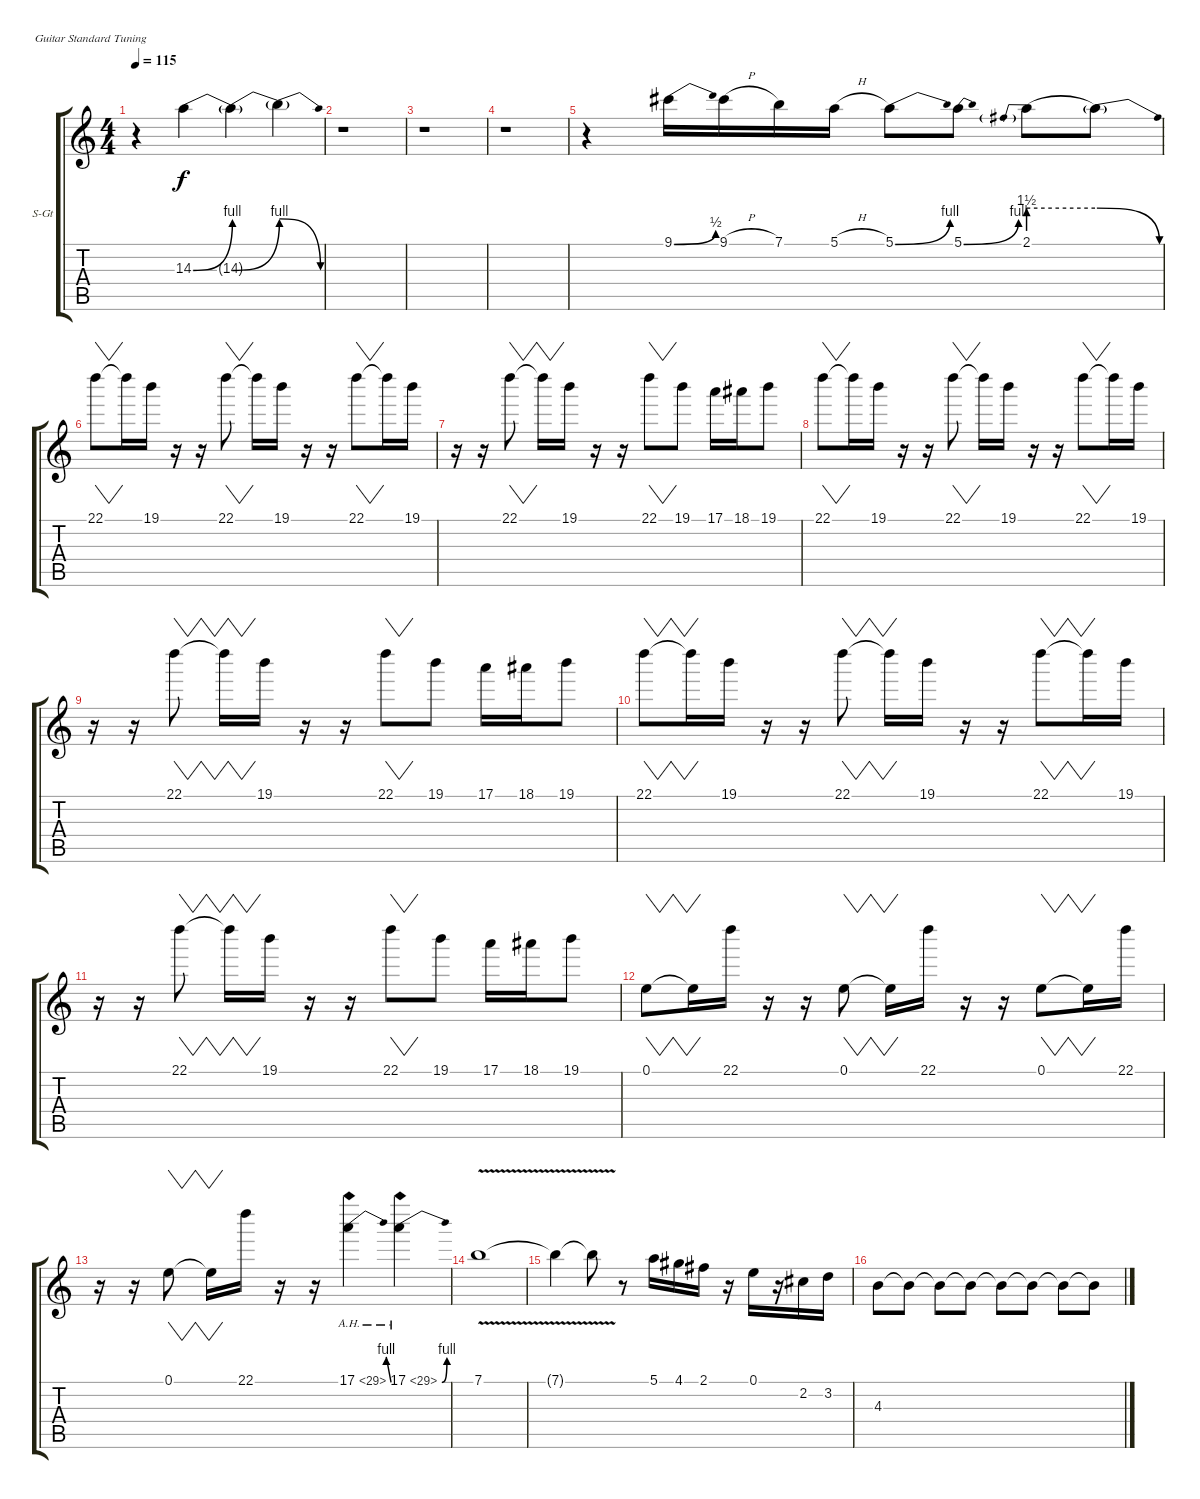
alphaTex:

\bracketExtendMode groupsimilarinstruments
\firstSystemTrackNameOrientation horizontal
\otherSystemsTrackNameOrientation horizontal
\track ("Герыч" "S-Gt") {instrument brasssection}
\staff {score tabs}
\tuning (E4 B3 G3 D3 A2 E2)
\displaytranspose 12
\ts (4 4)
\tempo 115
\clef g2
\ks c
r.4{dy f} 14.3{be (bend 0 0 60 4)}.4 14.3{be (bend 0 0 60 4) t}.4 14.3{be (release 0 4 60 0) t}.4 |
r.1 |
r.1 |
r.1 |
r.4 9.1{be (bend 0 0 60 2)}.16 9.1{h}.16 7.1.16 5.1{h}.16 5.1{be (bend 0 0 60 4)}.8 5.1{be (bend 0 0 60 4)}.8 2.1{be (prebend 0 6 60 6)}.8 2.1{be (release 0 6 60 0) t}.8 |
22.1.8{vw} 22.1{t}.16{vw} 19.1.16 r.16 r.16 22.1.8{vw} 22.1{t}.16{vw} 19.1.16 r.16 r.16 22.1.8{vw} 22.1{t}.16{vw} 19.1.16 |
r.16 r.16 22.1.8{vw} 22.1{t}.16{vw} 19.1.16 r.16 r.16 22.1.8{vw} 19.1.8 17.1.16 18.1.16 19.1.8 |
22.1.8{vw} 22.1{t}.16{vw} 19.1.16 r.16 r.16 22.1.8{vw} 22.1{t}.16{vw} 19.1.16 r.16 r.16 22.1.8{vw} 22.1{t}.16{vw} 19.1.16 |
r.16 r.16 22.1.8{vw} 22.1{t}.16{vw} 19.1.16 r.16 r.16 22.1.8{vw} 19.1.8 17.1.16 18.1.16 19.1.8 |
22.1.8{vw} 22.1{t}.16{vw} 19.1.16 r.16 r.16 22.1.8{vw} 22.1{t}.16{vw} 19.1.16 r.16 r.16 22.1.8{vw} 22.1{t}.16{vw} 19.1.16 |
r.16 r.16 22.1.8{vw} 22.1{t}.16{vw} 19.1.16 r.16 r.16 22.1.8{vw} 19.1.8 17.1.16 18.1.16 19.1.8 |
0.1.8{vw} 0.1{t}.16{vw} 22.1.16 r.16 r.16 0.1.8{vw} 0.1{t}.16{vw} 22.1.16 r.16 r.16 0.1.8{vw} 0.1{t}.16{vw} 22.1.16 |
r.16 r.16 0.1.8{vw} 0.1{t}.16{vw} 22.1.16 r.16 r.16 17.1{be (bend 0 0 60 4) ah 12}.4 17.1{be (bend 0 0 60 4) ah 12}.4 |
7.1{v}.1 |
7.1{v t}.4 7.1{v t}.8 r.8 5.1.16 4.1.16 2.1.16 r.16 0.1.16 r.16 2.2.16 3.2.16 |
4.3.8 4.3{t}.8 4.3{t}.8 4.3{t}.8 4.3{t}.8 4.3{t}.8 4.3{t}.8 4.3{t}.8
